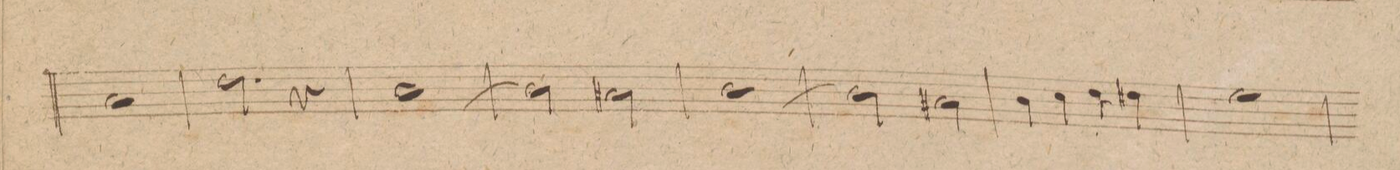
**kern	**dynam
*I"Trombone Baſso.	*
*clefF4	*
*k[]	*
*met(c|)	*
*M2/2	*
1C	.
=34	=34
2.F\	.
4r	.
=35	=35
[1D	.
=36	=36
2D\]	.
2C#X\	.
=37	=37
[1D	.
=38	=38
2D\]	.
2C#X\	.
=39	=39
4D\	.
4E\	.
4F\	.
4F#X\	.
=40	=40
1G	.
=41	=41
*-	*-
